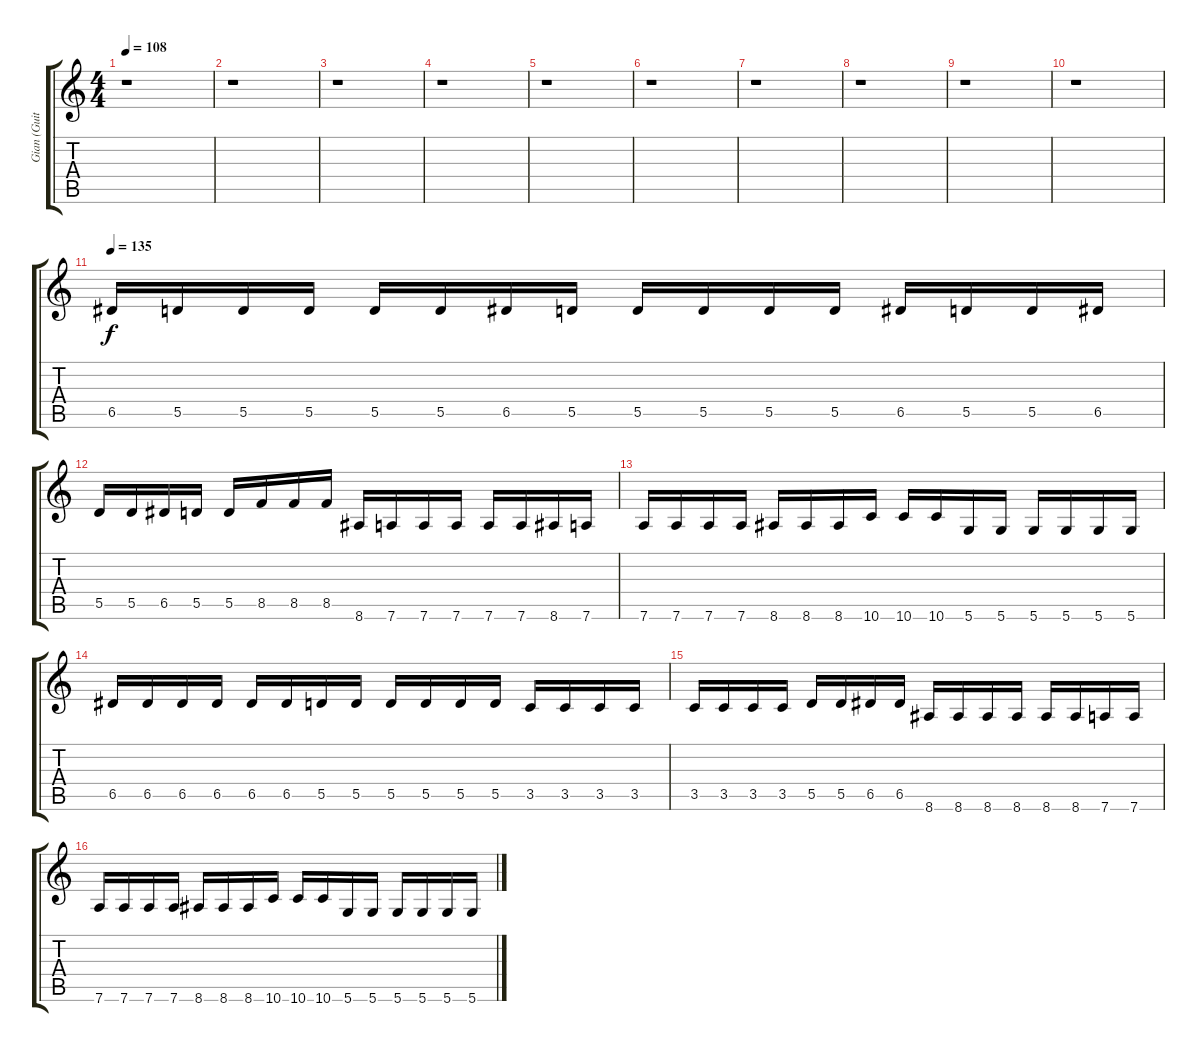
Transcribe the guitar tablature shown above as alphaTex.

\track ("Gian (Guitar)" "Gian (Guit") {instrument overdrivenguitar}
\staff {score tabs}
\tuning (E4 B3 G3 D3 A2 D2) {hide}
\ts (4 4)
\tempo 108
\clef g2
\ks c
r.1{dy f} |
r.1 |
r.1 |
r.1 |
r.1 |
r.1 |
r.1 |
r.1 |
r.1 |
r.1 |
\tempo 135
6.5.16 5.5.16 5.5.16 5.5.16 5.5.16 5.5.16 6.5.16 5.5.16 5.5.16 5.5.16 5.5.16 5.5.16 6.5.16 5.5.16 5.5.16 6.5.16 |
5.5.16 5.5.16 6.5.16 5.5.16 5.5.16 8.5.16 8.5.16 8.5.16 8.6.16 7.6.16 7.6.16 7.6.16 7.6.16 7.6.16 8.6.16 7.6.16 |
7.6.16 7.6.16 7.6.16 7.6.16 8.6.16 8.6.16 8.6.16 10.6.16 10.6.16 10.6.16 5.6.16 5.6.16 5.6.16 5.6.16 5.6.16 5.6.16 |
6.5.16 6.5.16 6.5.16 6.5.16 6.5.16 6.5.16 5.5.16 5.5.16 5.5.16 5.5.16 5.5.16 5.5.16 3.5.16 3.5.16 3.5.16 3.5.16 |
3.5.16 3.5.16 3.5.16 3.5.16 5.5.16 5.5.16 6.5.16 6.5.16 8.6.16 8.6.16 8.6.16 8.6.16 8.6.16 8.6.16 7.6.16 7.6.16 |
7.6.16 7.6.16 7.6.16 7.6.16 8.6.16 8.6.16 8.6.16 10.6.16 10.6.16 10.6.16 5.6.16 5.6.16 5.6.16 5.6.16 5.6.16 5.6.16
